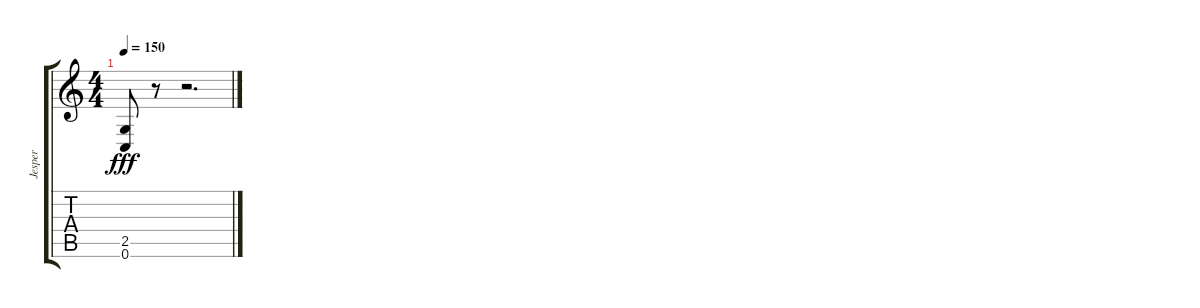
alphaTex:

\track ("Jesper" "Jesper") {instrument overdrivenguitar}
\staff {score tabs}
\tuning (C4 G3 Eb3 Bb2 F2 C2) {hide}
\ts (4 4)
\tempo 150
\clef g2
\ks c
(2.5 0.6).8{dy fff} r.8 r.2{d}
